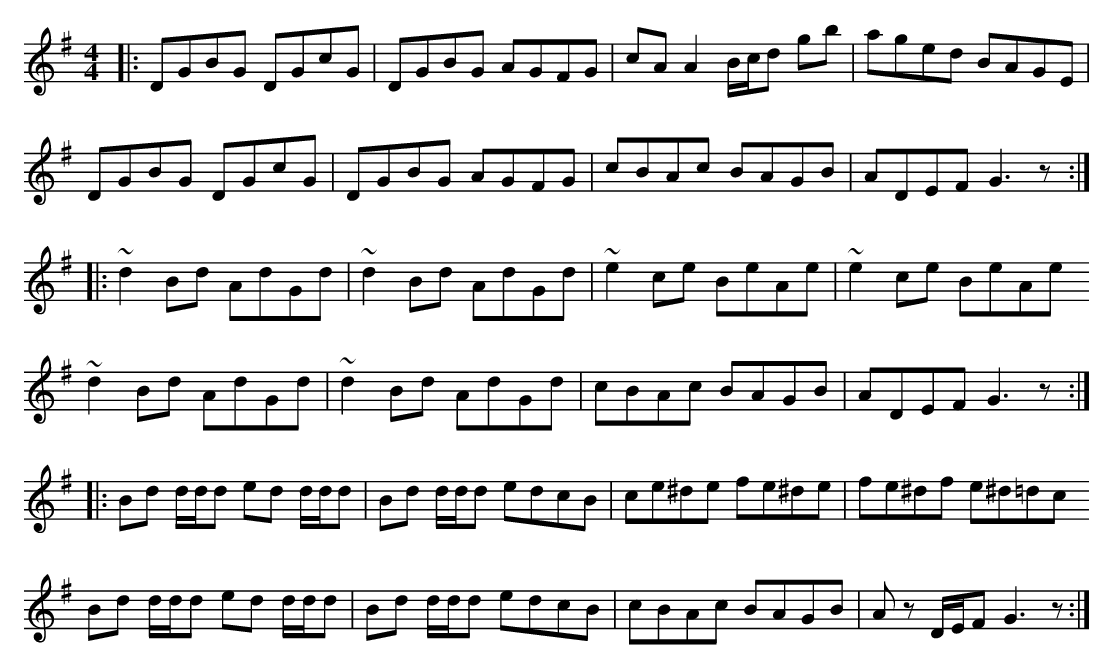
X:1
M:4/4
K:G
|:DGBG DGcG|DGBG AGFG|cA A2 B/c/d gb|aged BAGE|
DGBG DGcG|DGBG AGFG|cBAc BAGB|ADEF G3z:|
|:~d2 Bd AdGd|~d2 Bd AdGd|~e2 ce BeAe|~e2 ce BeAe
~d2 Bd AdGd|~d2 Bd AdGd|cBAc BAGB|ADEF G3z:|
|:Bd d/d/d ed d/d/d|Bd d/d/d edcB|ce^de fe^de|fe^df e^d=dc
Bd d/d/d ed d/d/d|Bd d/d/d edcB|cBAc BAGB|Az D/E/F G3z:|
